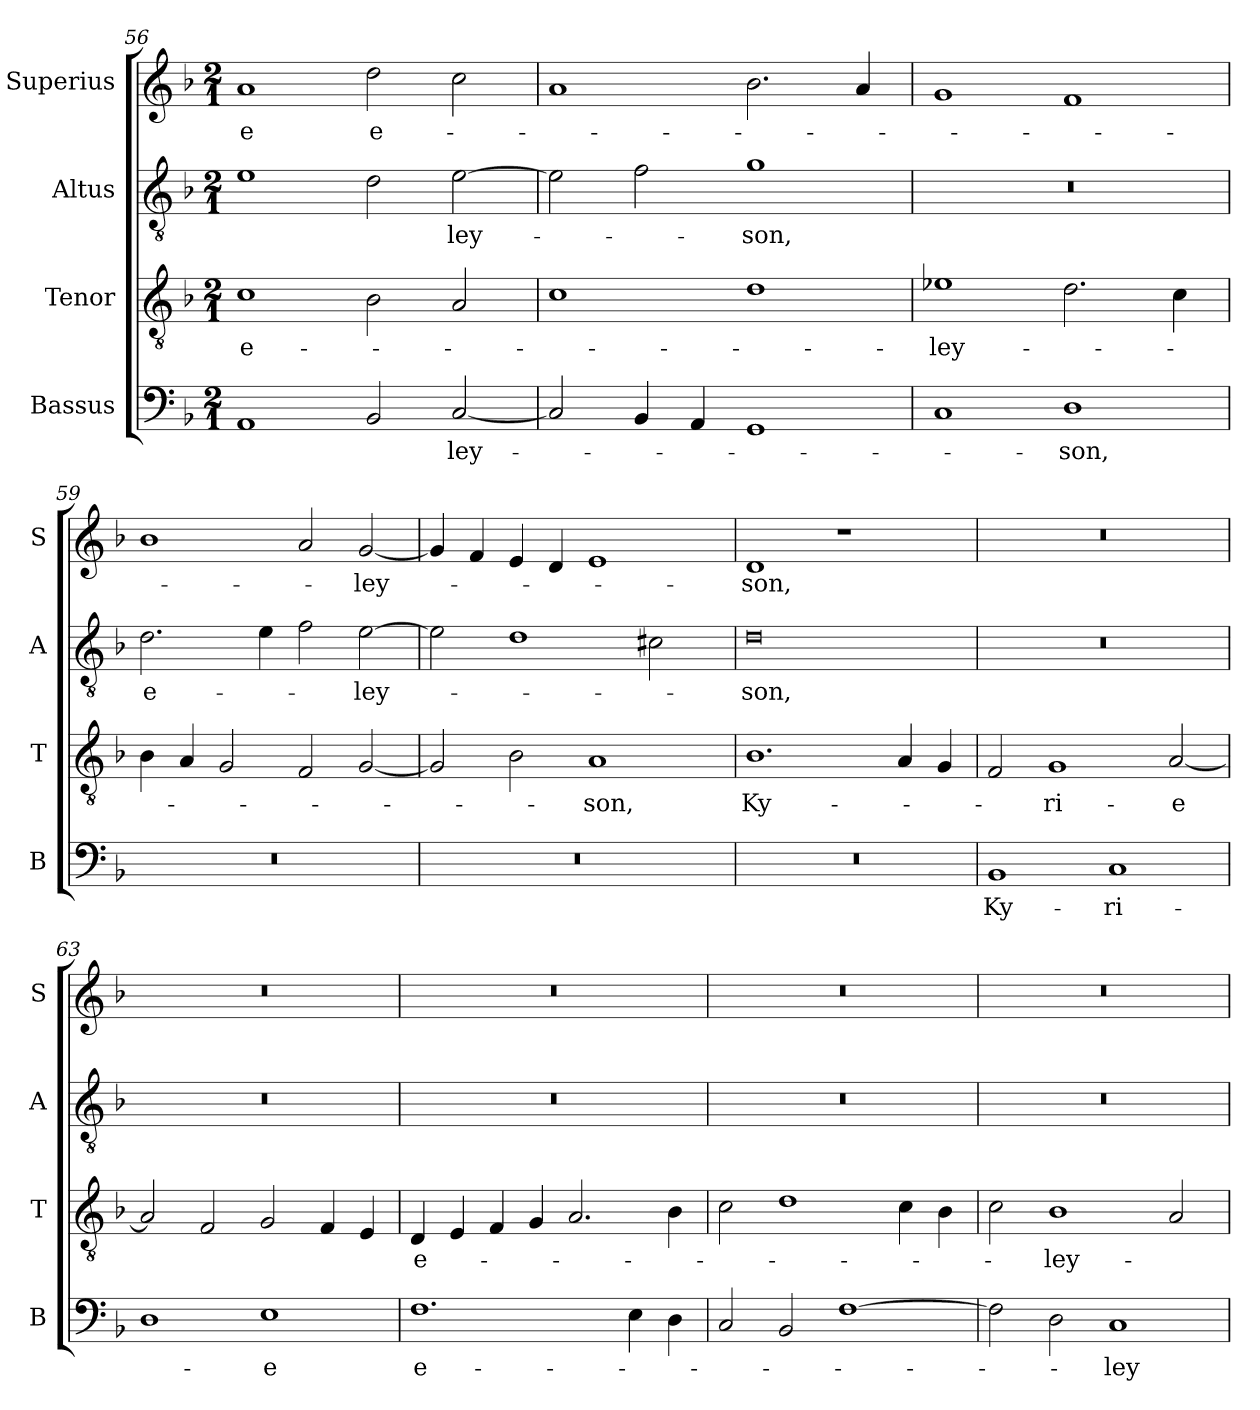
**kern	**text	**kern	**text	**kern	**text	**kern	**text
*part4	*part4	*part3	*part3	*part2	*part2	*part1	*part1
*staff4	*staff4	*staff3	*staff3	*staff2	*staff2	*staff1	*staff1
*I"Bassus	*	*I"Tenor	*	*I"Altus	*	*I"Superius	*
*I'B	*	*I'T	*	*I'A	*	*I'S	*
*clefF4	*	*clefGv2	*	*clefGv2	*	*clefG2	*
*k[b-]	*	*k[b-]	*	*k[b-]	*	*k[b-]	*
*M2/1	*	*M2/1	*	*M2/1	*	*M2/1	*
=56	=56	=56	=56	=56	=56	=56	=56
!	!	!	!LO:LY:i	!	!	!	!
1AA	.	1c	e-	1e	.	1a	-e
!	!	!	!	!	!	!	!LO:LY:i
2BB-	.	2B-	.	2d	.	2dd	e-
!	!LO:LY:i	!	!	!	!LO:LY:i	!	!
[2C	-ley-	2A	.	[2e	-ley-	2cc	.
=57	=57	=57	=57	=57	=57	=57	=57
2C]	.	1c	.	2e]	.	1a	.
4BB-	.	.	.	2f	.	.	.
4AA	.	.	.	.	.	.	.
!	!	!	!	!	!LO:LY:i	!	!
1GG	.	1d	.	1g	-son,	2.b-	.
.	.	.	.	.	.	4a	.
=58	=58	=58	=58	=58	=58	=58	=58
!	!	!	!LO:LY:i	!	!	!	!
1C	.	1e-X	-ley-	0r	.	1g	.
!	!LO:LY:i	!	!	!	!	!	!
1D	-son,	2.d	.	.	.	1f	.
.	.	4c	.	.	.	.	.
=59	=59	=59	=59	=59	=59	=59	=59
!	!	!	!	!	!LO:LY:i	!	!
0r	.	4B-	.	2.d	e-	1b-	.
.	.	4A	.	.	.	.	.
.	.	2G	.	.	.	.	.
.	.	.	.	4e	.	.	.
.	.	2F	.	2f	.	2a	.
!	!	!	!	!	!LO:LY:i	!	!LO:LY:i
.	.	[2G	.	[2e	-ley-	[2g	-ley-
=60	=60	=60	=60	=60	=60	=60	=60
0r	.	2G]	.	2e]	.	4g]	.
.	.	.	.	.	.	4f	.
.	.	2B-	.	1d	.	4e	.
.	.	.	.	.	.	4d	.
!	!	!	!LO:LY:i	!	!	!	!
.	.	1A	-son,	.	.	1e	.
.	.	.	.	2c#X	.	.	.
=61	=61	=61	=61	=61	=61	=61	=61
!	!	!	!LO:LY:i	!	!LO:LY:i	!	!LO:LY:i
0r	.	1.B-	Ky-	0d	-son,	1d	-son,
.	.	.	.	.	.	1r	.
.	.	4A	.	.	.	.	.
.	.	4G	.	.	.	.	.
=62	=62	=62	=62	=62	=62	=62	=62
!	!LO:LY:i	!	!	!	!	!	!
1BB-	Ky-	2F	.	0r	.	0r	.
!	!	!	!LO:LY:i	!	!	!	!
.	.	1G	-ri-	.	.	.	.
!	!LO:LY:i	!	!	!	!	!	!
1C	-ri-	.	.	.	.	.	.
!	!	!	!LO:LY:i	!	!	!	!
.	.	[2A	-e	.	.	.	.
=63	=63	=63	=63	=63	=63	=63	=63
1D	.	2A]	.	0r	.	0r	.
.	.	2F	.	.	.	.	.
!	!LO:LY:i	!	!	!	!	!	!
1E	-e	2G	.	.	.	.	.
.	.	4F	.	.	.	.	.
.	.	4E	.	.	.	.	.
=64	=64	=64	=64	=64	=64	=64	=64
!	!LO:LY:i	!	!LO:LY:i	!	!	!	!
1.F	e-	4D	e-	0r	.	0r	.
.	.	4E	.	.	.	.	.
.	.	4F	.	.	.	.	.
.	.	4G	.	.	.	.	.
.	.	2.A	.	.	.	.	.
4E	.	.	.	.	.	.	.
4D	.	4B-	.	.	.	.	.
=65	=65	=65	=65	=65	=65	=65	=65
2C	.	2c	.	0r	.	0r	.
2BB-	.	1d	.	.	.	.	.
[1F	.	.	.	.	.	.	.
.	.	4c	.	.	.	.	.
.	.	4B-	.	.	.	.	.
=66	=66	=66	=66	=66	=66	=66	=66
2F]	.	2c	.	0r	.	0r	.
!	!	!	!LO:LY:i	!	!	!	!
2D	.	1B-	-ley-	.	.	.	.
!	!LO:LY:i	!	!	!	!	!	!
1C	-ley-	.	.	.	.	.	.
.	.	2A	.	.	.	.	.
=	=	=	=	=	=	=	=
*-	*-	*-	*-	*-	*-	*-	*-
